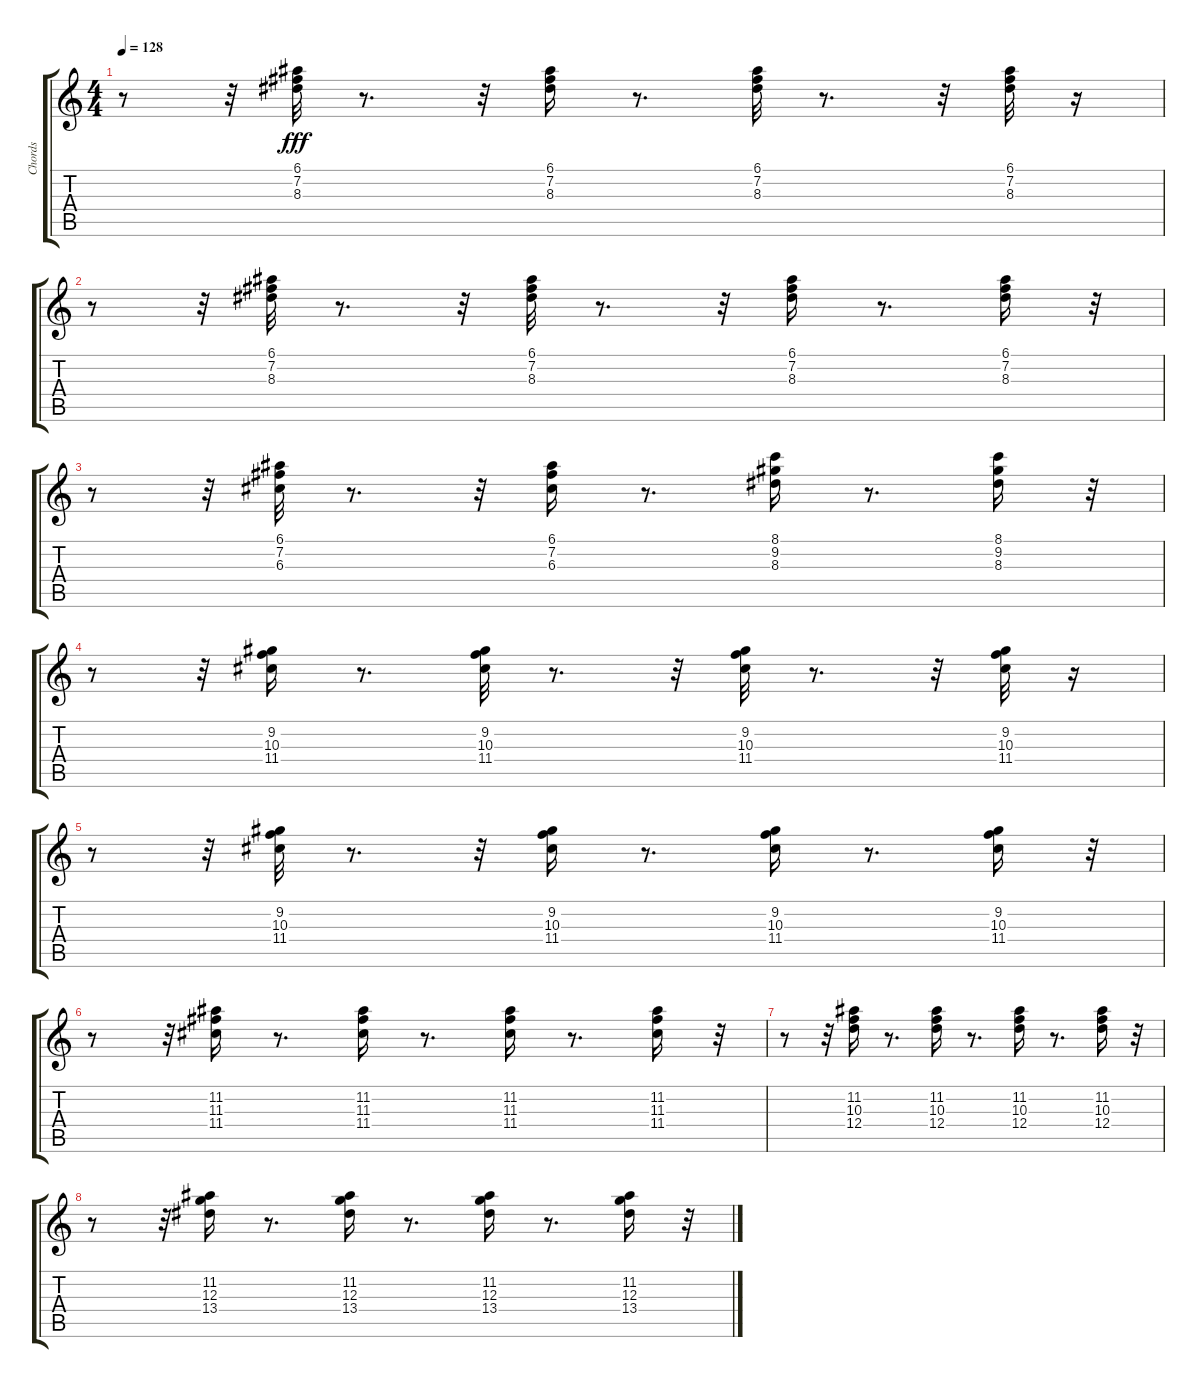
\track ("Chords" "Chords") {instrument acousticguitarsteel}
\staff {score tabs}
\tuning (E4 B3 G3 D3 A2 E2) {hide}
\ts (4 4)
\tempo 128
\clef g2
\ks c
r.8{dy fff} r.32 (6.1 7.2 8.3).32 r.8{d} r.32 (6.1 7.2 8.3).16 r.8{d} (6.1 7.2 8.3).32 r.8{d} r.32 (6.1 7.2 8.3).32 r.16 |
r.8 r.32 (6.1 7.2 8.3).32 r.8{d} r.32 (6.1 7.2 8.3).32 r.8{d} r.32 (6.1 7.2 8.3).16 r.8{d} (6.1 7.2 8.3).16 r.32 |
r.8 r.32 (6.1 7.2 6.3).32 r.8{d} r.32 (6.1 7.2 6.3).16 r.8{d} (8.1 9.2 8.3).16 r.8{d} (8.1 9.2 8.3).16 r.32 |
r.8 r.32 (9.2 10.3 11.4).16 r.8{d} (9.2 10.3 11.4).32 r.8{d} r.32 (9.2 10.3 11.4).32 r.8{d} r.32 (9.2 10.3 11.4).32 r.16 |
r.8 r.32 (9.2 10.3 11.4).32 r.8{d} r.32 (9.2 10.3 11.4).16 r.8{d} (9.2 10.3 11.4).16 r.8{d} (9.2 10.3 11.4).16 r.32 |
r.8 r.32 (11.2 11.3 11.4).16 r.8{d} (11.2 11.3 11.4).16 r.8{d} (11.2 11.3 11.4).16 r.8{d} (11.2 11.3 11.4).16 r.32 |
r.8 r.32 (11.2 10.3 12.4).16 r.8{d} (11.2 10.3 12.4).16 r.8{d} (11.2 10.3 12.4).16 r.8{d} (11.2 10.3 12.4).16 r.32 |
r.8 r.32 (11.2 12.3 13.4).16 r.8{d} (11.2 12.3 13.4).16 r.8{d} (11.2 12.3 13.4).16 r.8{d} (11.2 12.3 13.4).16 r.32
